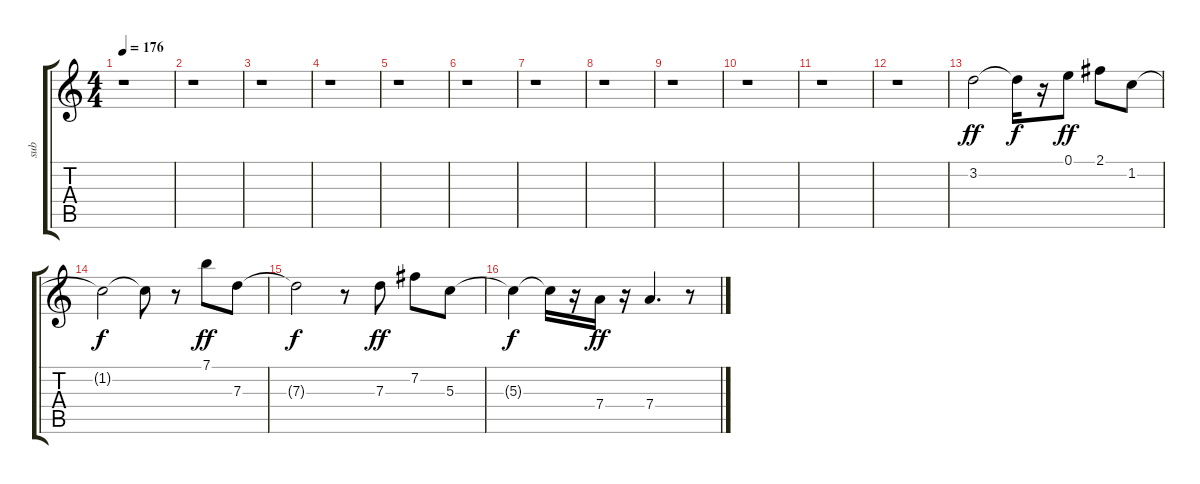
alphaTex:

\track ("sub" "sub") {instrument electricguitarclean}
\staff {score tabs}
\tuning (E4 B3 G3 D3 A2 E2) {hide}
\ts (4 4)
\tempo 176
\clef g2
\ks c
r.1{dy f} |
r.1 |
r.1 |
r.1 |
r.1 |
r.1 |
r.1 |
r.1 |
r.1 |
r.1 |
r.1 |
r.1 |
3.2.2{dy ff} 3.2{t}.16{dy f} r.16 0.1.8{dy ff} 2.1.8 1.2.8 |
1.2{t}.2{dy f} 1.2{t}.8 r.8 7.1.8{dy ff} 7.3.8 |
7.3{t}.2{dy f} r.8 7.3.8{dy ff} 7.2.8 5.3.8 |
5.3{t}.4{dy f} 5.3{t}.16 r.16 7.4.16{dy ff} r.16 7.4.4{d} r.8
